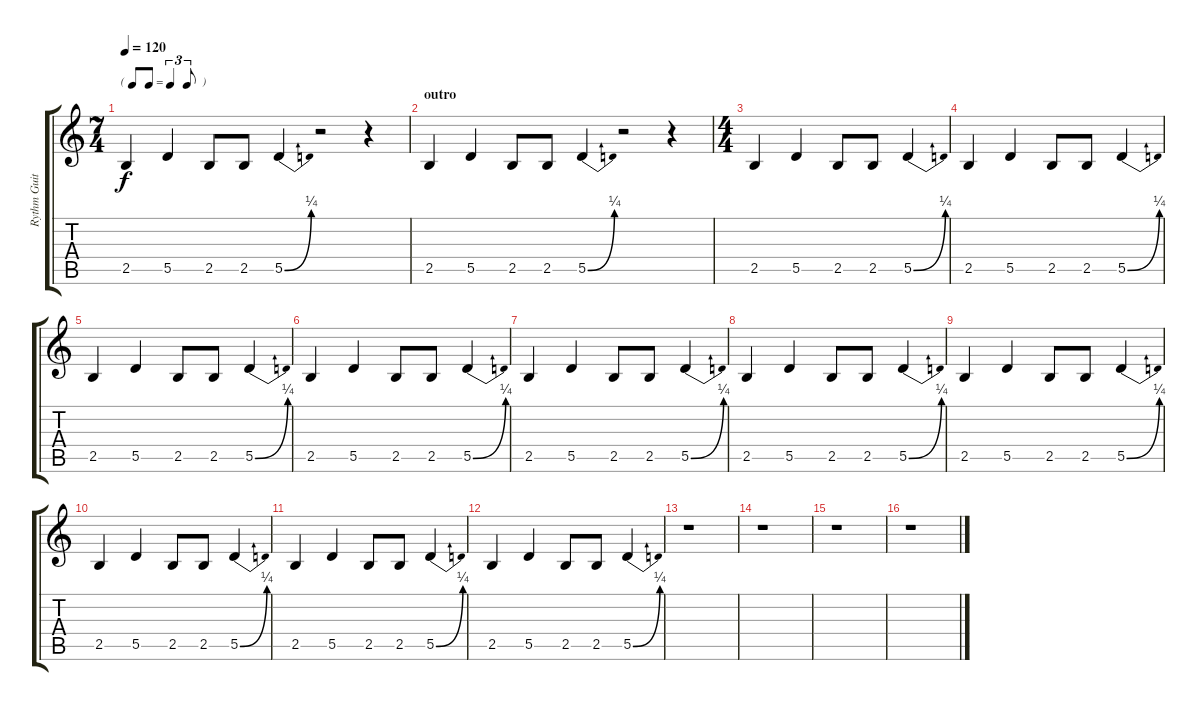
\track ("Rythm Guitar (Gilmour)" "Rythm Guit") {instrument electricguitarclean}
\staff {score tabs}
\tuning (E4 B3 G3 D3 A2 E2) {hide}
\ts (7 4)
\tf triplet8th
\tempo 120
\clef g2
\ks c
2.5.4{dy f} 5.5.4 2.5.8 2.5.8 5.5{be (bend 0 0 60 1)}.4 r.2 r.4 |
\section ("" "outro")
2.5.4 5.5.4 2.5.8 2.5.8 5.5{be (bend 0 0 60 1)}.4 r.2 r.4 |
\ts (4 4)
2.5.4 5.5.4 2.5.8 2.5.8 5.5{be (bend 0 0 60 1)}.4 |
2.5.4 5.5.4 2.5.8 2.5.8 5.5{be (bend 0 0 60 1)}.4 |
2.5.4 5.5.4 2.5.8 2.5.8 5.5{be (bend 0 0 60 1)}.4 |
2.5.4 5.5.4 2.5.8 2.5.8 5.5{be (bend 0 0 60 1)}.4 |
2.5.4 5.5.4 2.5.8 2.5.8 5.5{be (bend 0 0 60 1)}.4 |
2.5.4 5.5.4 2.5.8 2.5.8 5.5{be (bend 0 0 60 1)}.4 |
2.5.4 5.5.4 2.5.8 2.5.8 5.5{be (bend 0 0 60 1)}.4 |
2.5.4 5.5.4 2.5.8 2.5.8 5.5{be (bend 0 0 60 1)}.4 |
2.5.4 5.5.4 2.5.8 2.5.8 5.5{be (bend 0 0 60 1)}.4 |
2.5.4 5.5.4 2.5.8 2.5.8 5.5{be (bend 0 0 60 1)}.4 |
r.1 |
r.1 |
r.1 |
r.1
